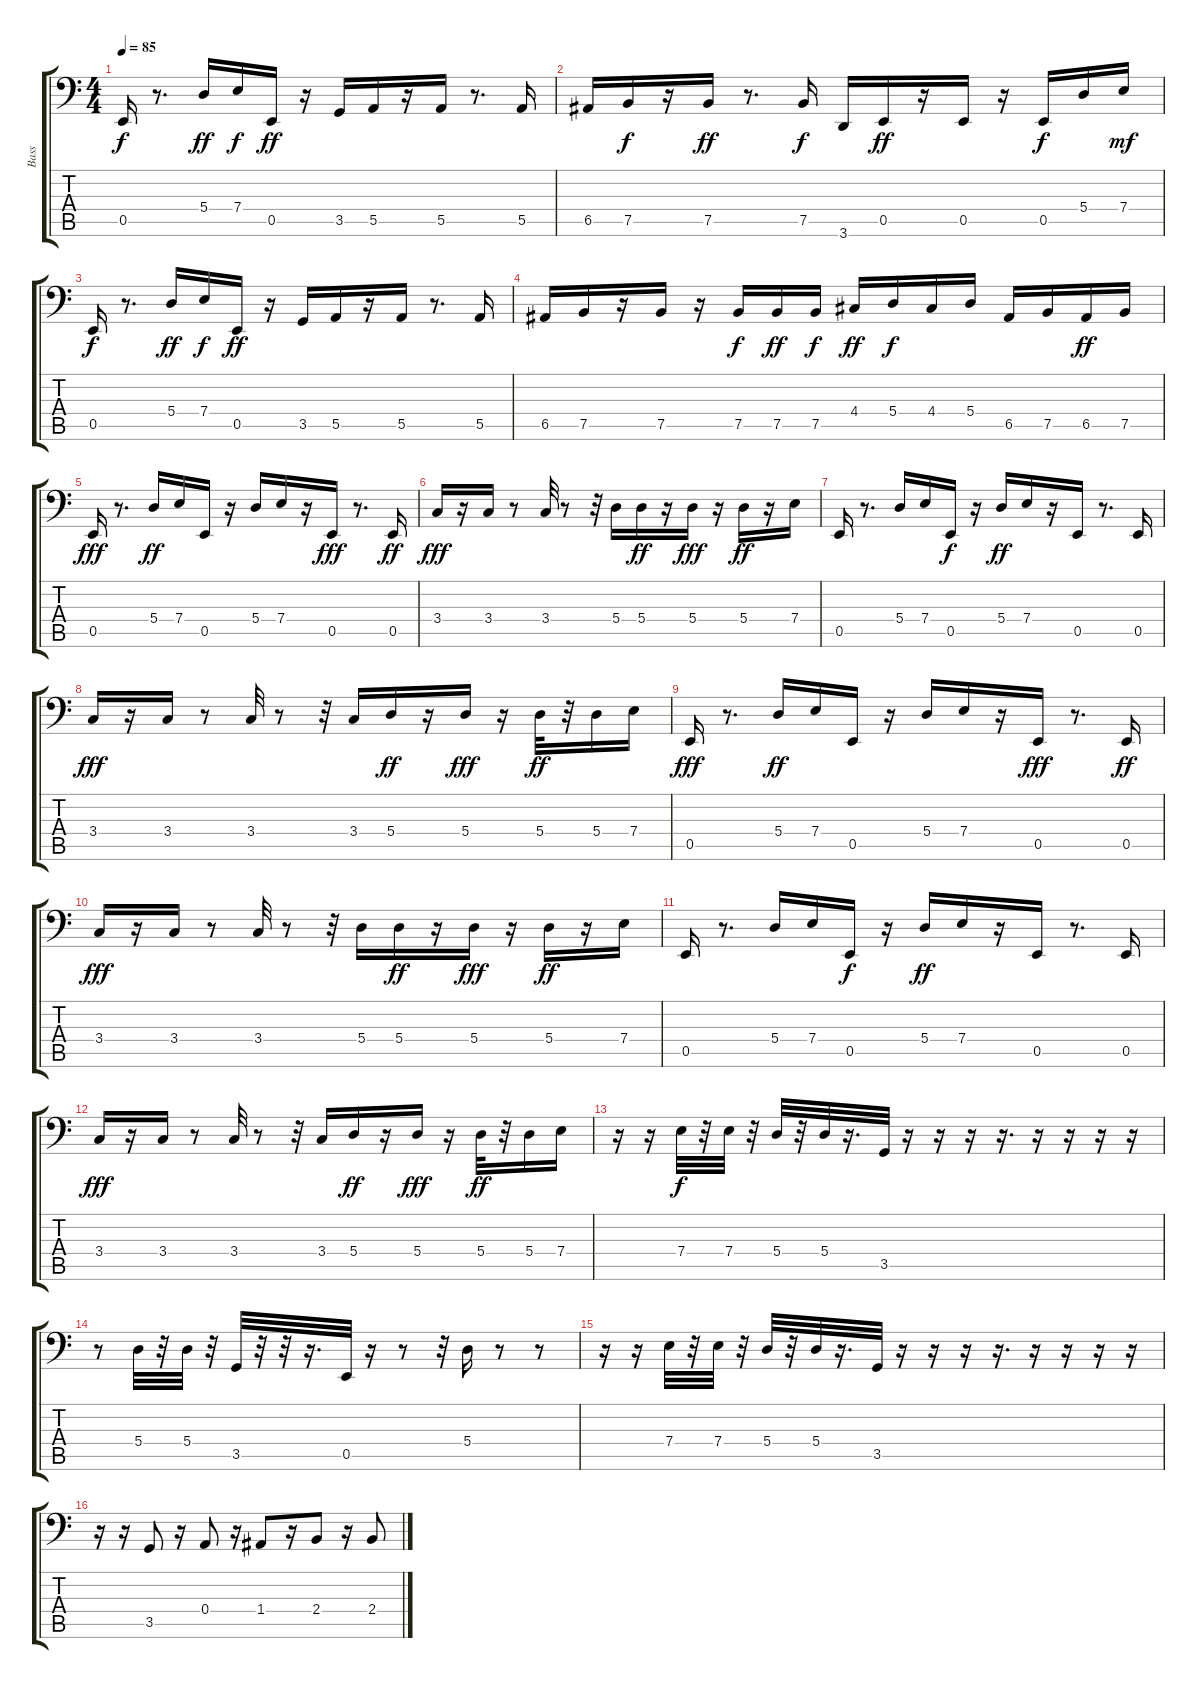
\track ("Bass" "Bass") {instrument synthbass2}
\staff {score tabs}
\tuning (C3 G2 D2 A1 E1 B0) {hide}
\ts (4 4)
\tempo 85
\clef f4
\ks c
0.5.16{dy f} r.8{d} 5.4.16{dy ff} 7.4.16{dy f} 0.5.16{dy ff} r.16 3.5.16 5.5.16 r.16 5.5.16 r.8{d} 5.5.16 |
6.5.16 7.5.16{dy f} r.16 7.5.16{dy ff} r.8{d} 7.5.16{dy f} 3.6.16 0.5.16{dy ff} r.16 0.5.16 r.16 0.5.16{dy f} 5.4.16 7.4.16{dy mf} |
0.5.16{dy f} r.8{d} 5.4.16{dy ff} 7.4.16{dy f} 0.5.16{dy ff} r.16 3.5.16 5.5.16 r.16 5.5.16 r.8{d} 5.5.16 |
6.5.16 7.5.16 r.16 7.5.16 r.16 7.5.16{dy f} 7.5.16{dy ff} 7.5.16{dy f} 4.4.16{dy ff} 5.4.16{dy f} 4.4.16 5.4.16 6.5.16 7.5.16 6.5.16{dy ff} 7.5.16 |
0.5.16{dy fff} r.8{d} 5.4.16{dy ff} 7.4.16 0.5.16 r.16 5.4.16 7.4.16 r.16 0.5.16{dy fff} r.8{d} 0.5.16{dy ff} |
3.4.16{dy fff} r.16 3.4.16 r.8 3.4.32 r.8 r.32 5.4.16 5.4.16{dy ff} r.16 5.4.16{dy fff} r.16 5.4.16{dy ff} r.16 7.4.16 |
0.5.16 r.8{d} 5.4.16 7.4.16 0.5.16{dy f} r.16 5.4.16{dy ff} 7.4.16 r.16 0.5.16 r.8{d} 0.5.16 |
3.4.16{dy fff} r.16 3.4.16 r.8 3.4.32 r.8 r.32 3.4.16 5.4.16{dy ff} r.16 5.4.16{dy fff} r.16 5.4.32{dy ff} r.32 5.4.16 7.4.16 |
0.5.16{dy fff} r.8{d} 5.4.16{dy ff} 7.4.16 0.5.16 r.16 5.4.16 7.4.16 r.16 0.5.16{dy fff} r.8{d} 0.5.16{dy ff} |
3.4.16{dy fff} r.16 3.4.16 r.8 3.4.32 r.8 r.32 5.4.16 5.4.16{dy ff} r.16 5.4.16{dy fff} r.16 5.4.16{dy ff} r.16 7.4.16 |
0.5.16 r.8{d} 5.4.16 7.4.16 0.5.16{dy f} r.16 5.4.16{dy ff} 7.4.16 r.16 0.5.16 r.8{d} 0.5.16 |
3.4.16{dy fff} r.16 3.4.16 r.8 3.4.32 r.8 r.32 3.4.16 5.4.16{dy ff} r.16 5.4.16{dy fff} r.16 5.4.32{dy ff} r.32 5.4.16 7.4.16 |
r.16 r.16 7.4.32{dy f} r.32 7.4.32 r.32 5.4.32 r.32 5.4.32 r.16{d} 3.5.32 r.16 r.16 r.16 r.16{d} r.16 r.16 r.16 r.16 |
r.8 5.4.32 r.32 5.4.32 r.32 3.5.32 r.32 r.32 r.16{d} 0.5.32 r.16 r.8 r.32 5.4.16 r.8 r.8 |
r.16 r.16 7.4.32 r.32 7.4.32 r.32 5.4.32 r.32 5.4.32 r.16{d} 3.5.32 r.16 r.16 r.16 r.16{d} r.16 r.16 r.16 r.16 |
r.16 r.16 3.5.8 r.16 0.4.8 r.16 1.4.8 r.16 2.4.8 r.16 2.4.8
